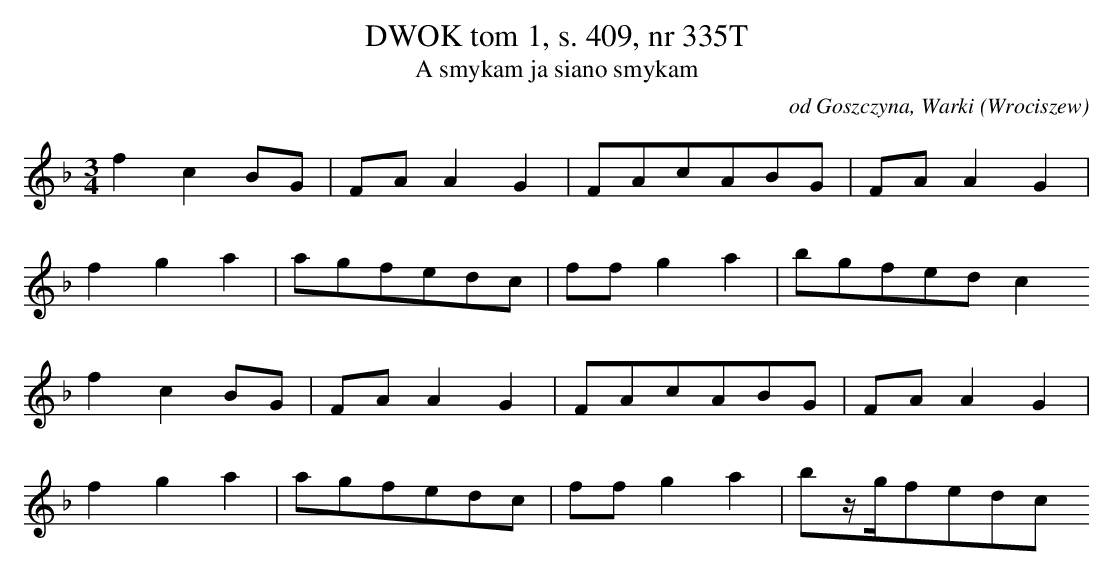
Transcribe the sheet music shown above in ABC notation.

X:1
T: DWOK tom 1, s. 409, nr 335T
T: A smykam ja siano smykam
O: od Goszczyna, Warki (Wrociszew)
M: 3/4
L: 1/8
K: F
f2c2BG | FAA2G2 | FAcABG | FAA2G2 |
f2g2a2 | agfedc | ffg2a2 | bgfedc2
L: 1/16
f4c4B2G2 | F2A2A4G4 | F2A2c2A2B2G2 | F2A2A4G4 |
f4g4a4 | a2g2f2e2d2c2 | f2f2g4a4 | b2zgf2e2d2c2
